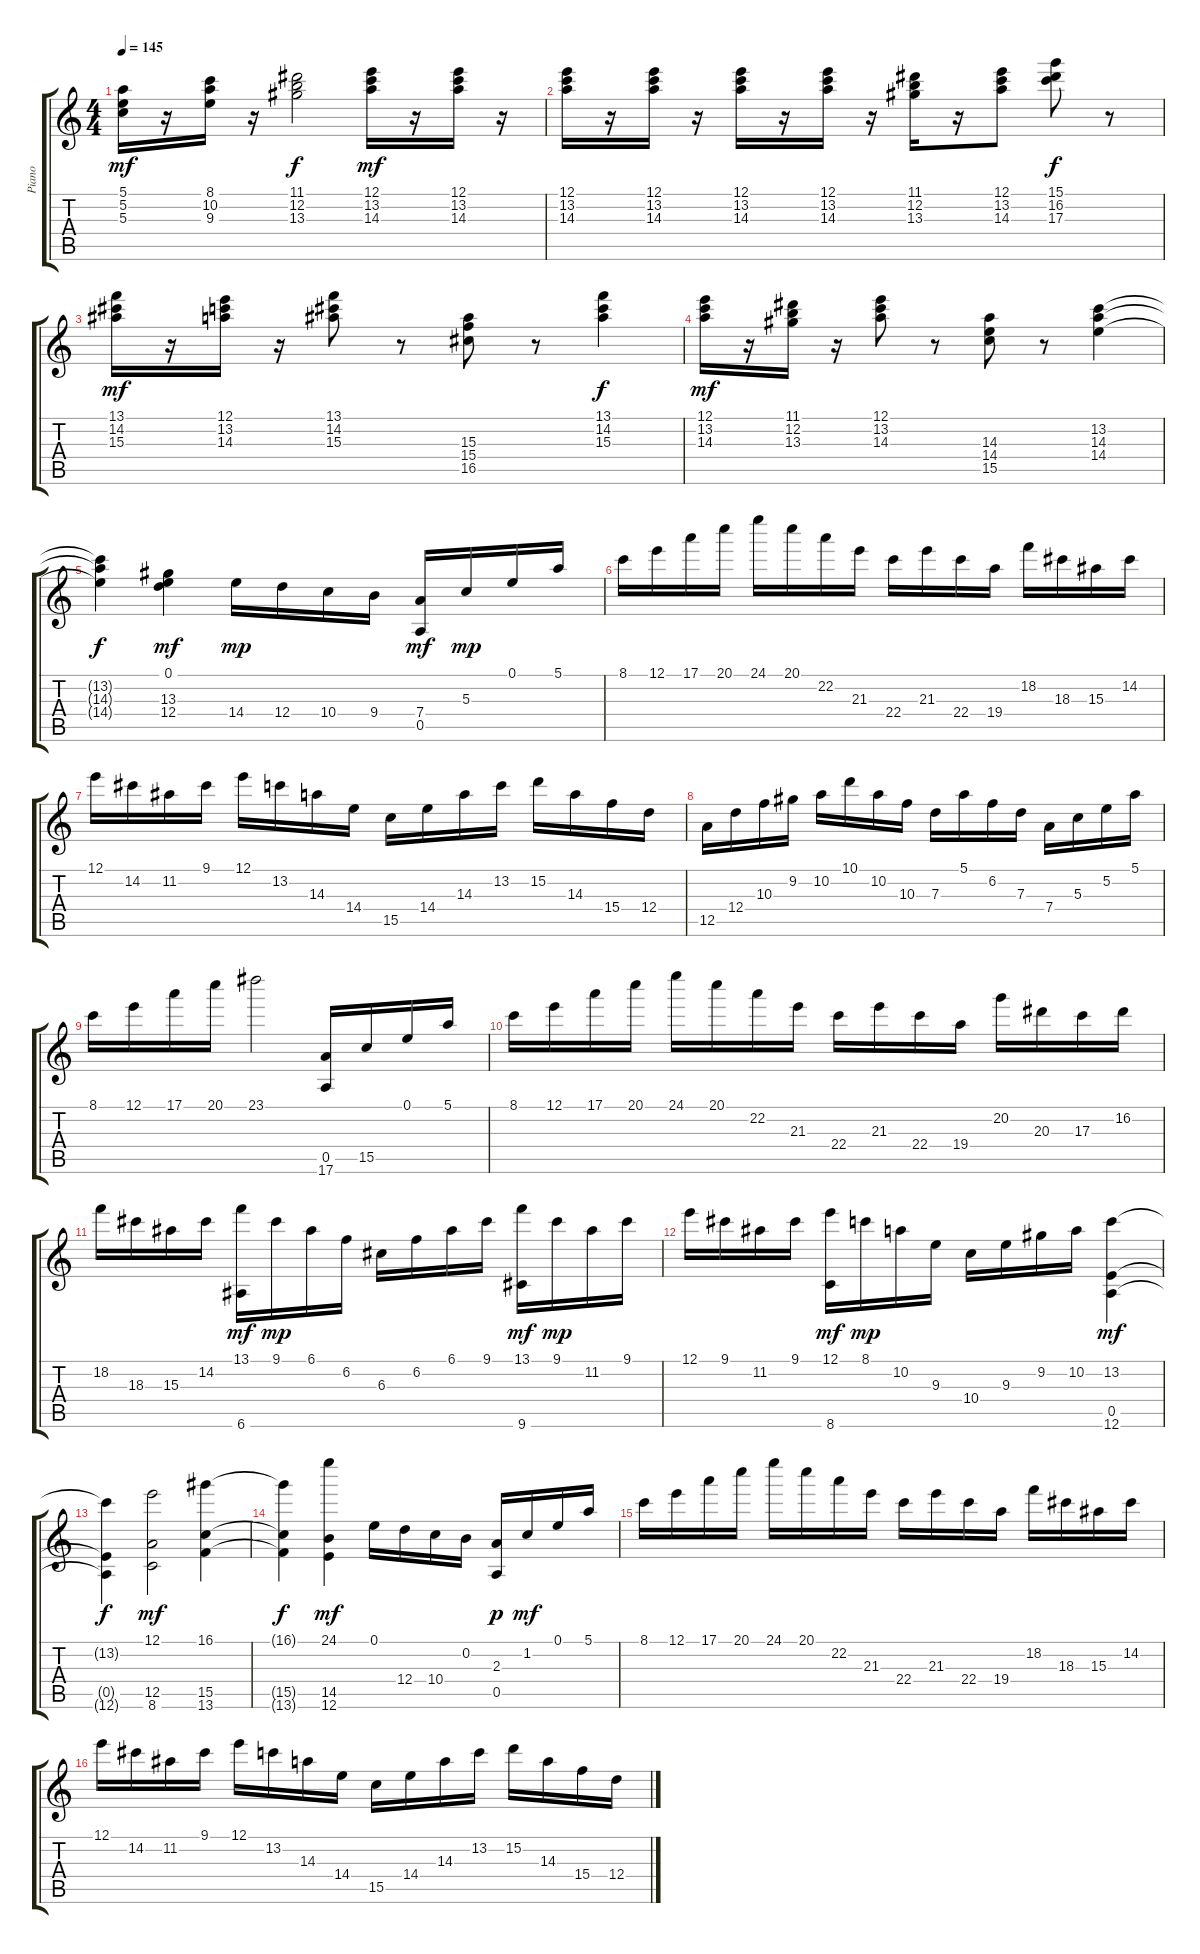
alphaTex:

\track ("Piano" "Piano") {instrument electricpiano1}
\staff {score tabs}
\tuning (E5 B4 G4 D4 A3 E3) {hide}
\ts (4 4)
\tempo 145
\clef g2
\ks c
(5.1 5.2 5.3).16{dy mf} r.16 (8.1 10.2 9.3).16 r.16 (11.1 12.2 13.3).2{dy f} (12.1 13.2 14.3).16{dy mf volume 12 balance 8} r.16 (12.1 13.2 14.3).16 r.16 |
(12.1 13.2 14.3).16 r.16 (12.1 13.2 14.3).16 r.16 (12.1 13.2 14.3).16 r.16 (12.1 13.2 14.3).16 r.16 (11.1 12.2 13.3).16 r.16 (12.1 13.2 14.3).8 (15.1 16.2 17.3).8{dy f volume 12 balance 8} r.8 |
(13.1 14.2 15.3).16{dy mf} r.16 (12.1 13.2 14.3).16 r.16 (13.1 14.2 15.3).8 r.8 (15.3 15.4 16.5).8 r.8 (13.1 14.2 15.3).4{dy f volume 12 balance 8} |
(12.1 13.2 14.3).16{dy mf} r.16 (11.1 12.2 13.3).16 r.16 (12.1 13.2 14.3).8 r.8 (14.3 14.4 15.5).8 r.8 (13.2 14.3 14.4).4{volume 12 balance 8} |
(13.2{t} 14.3{t} 14.4{t}).4{dy f} (0.1 13.3 12.4).4{dy mf} 14.4.16{dy mp} 12.4.16 10.4.16 9.4.16 (7.4 0.5).16{dy mf volume 12 balance 8} 5.3.16{dy mp} 0.1.16 5.1.16 |
8.1.16 12.1.16 17.1.16 20.1.16 24.1.16 20.1.16 22.2.16 21.3.16 22.4.16 21.3.16 22.4.16 19.4.16 18.2.16{volume 12 balance 8} 18.3.16 15.3.16 14.2.16 |
12.1.16 14.2.16 11.2.16 9.1.16 12.1.16 13.2.16 14.3.16 14.4.16 15.5.16 14.4.16 14.3.16 13.2.16 15.2.16{volume 12 balance 8} 14.3.16 15.4.16 12.4.16 |
12.5.16 12.4.16 10.3.16 9.2.16 10.2.16 10.1.16 10.2.16 10.3.16 7.3.16 5.1.16 6.2.16 7.3.16 7.4.16{volume 12 balance 8} 5.3.16 5.2.16 5.1.16 |
8.1.16 12.1.16 17.1.16 20.1.16 23.1.2 (0.5 17.6).16{volume 12 balance 8} 15.5.16 0.1.16 5.1.16 |
8.1.16 12.1.16 17.1.16 20.1.16 24.1.16 20.1.16 22.2.16 21.3.16 22.4.16 21.3.16 22.4.16 19.4.16 20.2.16{volume 12 balance 8} 20.3.16 17.3.16 16.2.16 |
18.2.16 18.3.16 15.3.16 14.2.16 (13.1 6.6).16{dy mf} 9.1.16{dy mp} 6.1.16 6.2.16 6.3.16 6.2.16 6.1.16 9.1.16 (13.1 9.6).16{dy mf volume 12 balance 8} 9.1.16{dy mp} 11.2.16 9.1.16 |
12.1.16 9.1.16 11.2.16 9.1.16 (12.1 8.6).16{dy mf} 8.1.16{dy mp} 10.2.16 9.3.16 10.4.16 9.3.16 9.2.16 10.2.16 (13.2 0.5 12.6).4{dy mf volume 12 balance 8} |
(13.2{t} 0.5{t} 12.6{t}).4{dy f} (12.1 12.5 8.6).2{dy mf} (16.1 15.5 13.6).4{volume 12 balance 8} |
(16.1{t} 15.5{t} 13.6{t}).4{dy f} (24.1 14.5 12.6).4{dy mf} 0.1.16 12.4.16 10.4.16 0.2.16 (2.3 0.5).16{dy p volume 12 balance 8} 1.2.16{dy mf} 0.1.16 5.1.16 |
8.1.16 12.1.16 17.1.16 20.1.16 24.1.16 20.1.16 22.2.16 21.3.16 22.4.16 21.3.16 22.4.16 19.4.16 18.2.16{volume 12 balance 8} 18.3.16 15.3.16 14.2.16 |
12.1.16 14.2.16 11.2.16 9.1.16 12.1.16 13.2.16 14.3.16 14.4.16 15.5.16 14.4.16 14.3.16 13.2.16 15.2.16{volume 12 balance 8} 14.3.16 15.4.16 12.4.16
